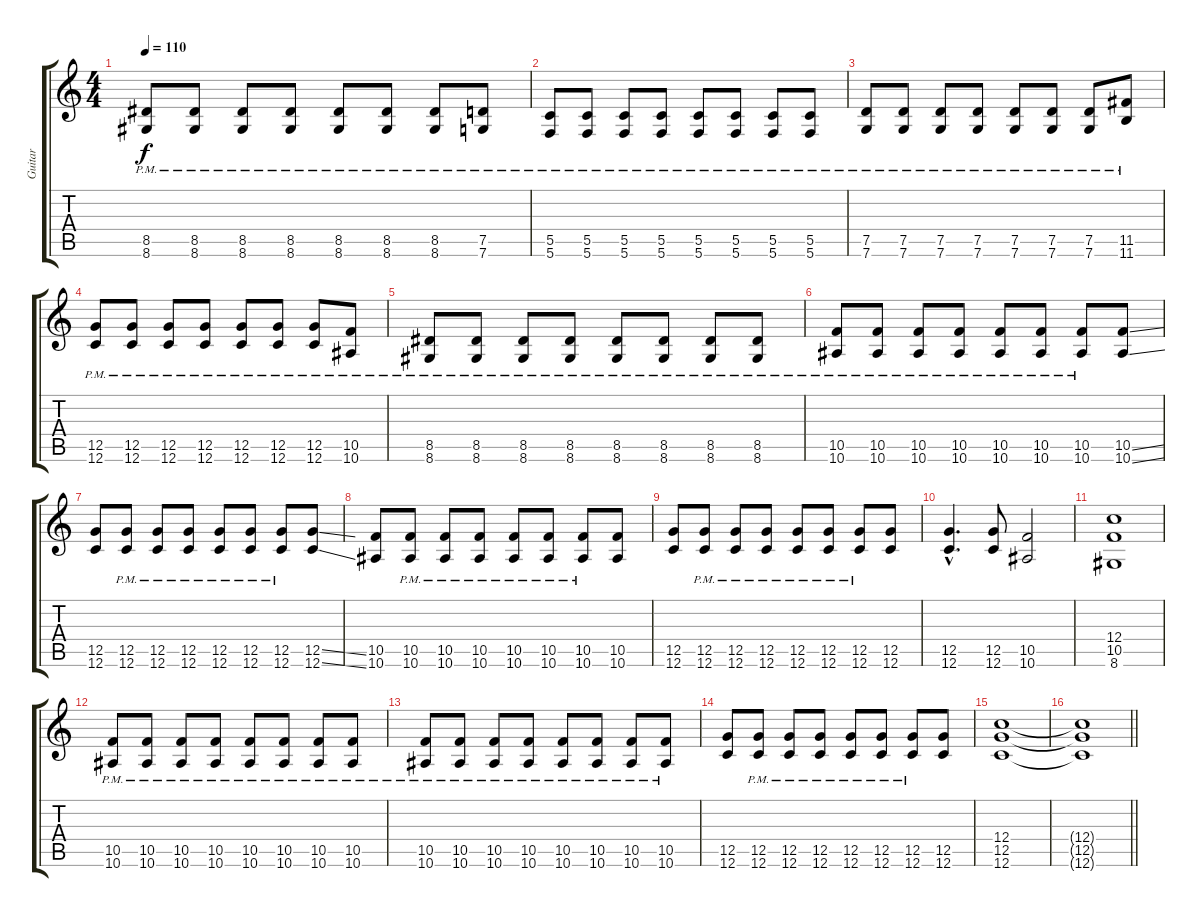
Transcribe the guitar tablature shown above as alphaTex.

\track ("Guitar" "Guitar") {instrument distortionguitar}
\staff {score tabs}
\tuning (D4 A3 F3 C3 G2 C2) {hide}
\ts (4 4)
\tempo 110
\clef g2
\ks c
(8.5{pm} 8.6{pm}).8{dy f} (8.5{pm} 8.6{pm}).8 (8.5{pm} 8.6{pm}).8 (8.5{pm} 8.6{pm}).8 (8.5{pm} 8.6{pm}).8 (8.5{pm} 8.6{pm}).8 (8.5{pm} 8.6{pm}).8 (7.5{pm} 7.6{pm}).8 |
(5.5{pm} 5.6{pm}).8 (5.5{pm} 5.6{pm}).8 (5.5{pm} 5.6{pm}).8 (5.5{pm} 5.6{pm}).8 (5.5{pm} 5.6{pm}).8 (5.5{pm} 5.6{pm}).8 (5.5{pm} 5.6{pm}).8 (5.5{pm} 5.6{pm}).8 |
(7.5{pm} 7.6{pm}).8 (7.5{pm} 7.6{pm}).8 (7.5{pm} 7.6{pm}).8 (7.5{pm} 7.6{pm}).8 (7.5{pm} 7.6{pm}).8 (7.5{pm} 7.6{pm}).8 (7.5{pm} 7.6{pm}).8 (11.5{pm} 11.6{pm}).8 |
(12.5{pm} 12.6{pm}).8 (12.5{pm} 12.6{pm}).8 (12.5{pm} 12.6{pm}).8 (12.5{pm} 12.6{pm}).8 (12.5{pm} 12.6{pm}).8 (12.5{pm} 12.6{pm}).8 (12.5{pm} 12.6{pm}).8 (10.5{pm} 10.6{pm}).8 |
(8.5{pm} 8.6{pm}).8 (8.5{pm} 8.6{pm}).8 (8.5{pm} 8.6{pm}).8 (8.5{pm} 8.6{pm}).8 (8.5{pm} 8.6{pm}).8 (8.5{pm} 8.6{pm}).8 (8.5{pm} 8.6{pm}).8 (8.5{pm} 8.6{pm}).8 |
(10.5{pm} 10.6{pm}).8 (10.5{pm} 10.6{pm}).8 (10.5{pm} 10.6{pm}).8 (10.5{pm} 10.6{pm}).8 (10.5{pm} 10.6{pm}).8 (10.5{pm} 10.6{pm}).8 (10.5{pm} 10.6{pm}).8 (10.5{ss} 10.6{ss}).8 |
(12.5 12.6).8 (12.5{pm} 12.6{pm}).8 (12.5{pm} 12.6{pm}).8 (12.5{pm} 12.6{pm}).8 (12.5{pm} 12.6{pm}).8 (12.5{pm} 12.6{pm}).8 (12.5{pm} 12.6{pm}).8 (12.5{ss} 12.6{ss}).8 |
(10.5 10.6).8 (10.5{pm} 10.6{pm}).8 (10.5{pm} 10.6{pm}).8 (10.5{pm} 10.6{pm}).8 (10.5{pm} 10.6{pm}).8 (10.5{pm} 10.6{pm}).8 (10.5{pm} 10.6{pm}).8 (10.5 10.6).8 |
(12.5 12.6).8 (12.5{pm} 12.6{pm}).8 (12.5{pm} 12.6{pm}).8 (12.5{pm} 12.6{pm}).8 (12.5{pm} 12.6{pm}).8 (12.5{pm} 12.6{pm}).8 (12.5{pm} 12.6{pm}).8 (12.5 12.6).8 |
(12.5{hac} 12.6{hac}).4{d} (12.5 12.6).8 (10.5 10.6).2 |
(12.4 10.5 8.6).1 |
(10.5{pm} 10.6{pm}).8 (10.5{pm} 10.6{pm}).8 (10.5{pm} 10.6{pm}).8 (10.5{pm} 10.6{pm}).8 (10.5{pm} 10.6{pm}).8 (10.5{pm} 10.6{pm}).8 (10.5{pm} 10.6{pm}).8 (10.5{pm} 10.6{pm}).8 |
(10.5{pm} 10.6{pm}).8 (10.5{pm} 10.6{pm}).8 (10.5{pm} 10.6{pm}).8 (10.5{pm} 10.6{pm}).8 (10.5{pm} 10.6{pm}).8 (10.5{pm} 10.6{pm}).8 (10.5{pm} 10.6{pm}).8 (10.5{pm} 10.6{pm}).8 |
(12.5 12.6).8 (12.5{pm} 12.6{pm}).8 (12.5{pm} 12.6{pm}).8 (12.5{pm} 12.6{pm}).8 (12.5{pm} 12.6{pm}).8 (12.5{pm} 12.6{pm}).8 (12.5{pm} 12.6{pm}).8 (12.5 12.6).8 |
(12.4 12.5 12.6).1 |
\barLineRight lightlight
(12.4{t} 12.5{t} 12.6{t}).1
